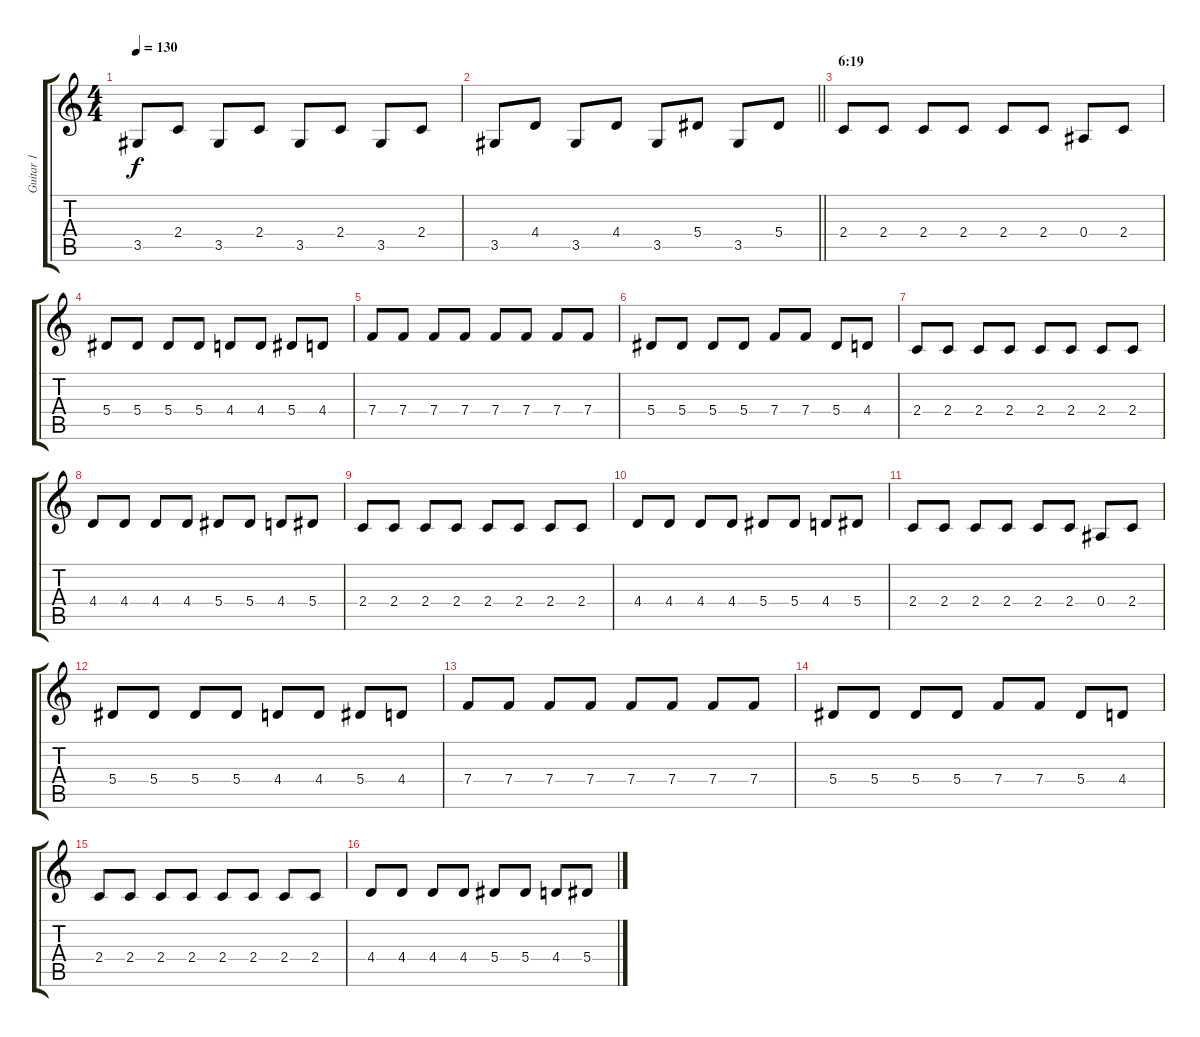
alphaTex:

\track ("Guitar 1" "Guitar 1") {instrument distortionguitar}
\staff {score tabs}
\tuning (C4 G3 Eb3 Bb2 F2 C2) {hide}
\ts (4 4)
\tempo 130
\clef g2
\ks c
3.5.8{dy f} 2.4.8 3.5.8 2.4.8 3.5.8 2.4.8 3.5.8 2.4.8 |
\barLineRight lightlight
3.5.8 4.4.8 3.5.8 4.4.8 3.5.8 5.4.8 3.5.8 5.4.8 |
\section ("" "6:19")
2.4.8{instrument overdrivenguitar} 2.4.8 2.4.8 2.4.8 2.4.8 2.4.8 0.4.8 2.4.8 |
5.4.8 5.4.8 5.4.8 5.4.8 4.4.8 4.4.8 5.4.8 4.4.8 |
7.4.8 7.4.8 7.4.8 7.4.8 7.4.8 7.4.8 7.4.8 7.4.8 |
5.4.8 5.4.8 5.4.8 5.4.8 7.4.8 7.4.8 5.4.8 4.4.8 |
2.4.8 2.4.8 2.4.8 2.4.8 2.4.8 2.4.8 2.4.8 2.4.8 |
4.4.8 4.4.8 4.4.8 4.4.8 5.4.8 5.4.8 4.4.8 5.4.8 |
2.4.8 2.4.8 2.4.8 2.4.8 2.4.8 2.4.8 2.4.8 2.4.8 |
4.4.8 4.4.8 4.4.8 4.4.8 5.4.8 5.4.8 4.4.8 5.4.8 |
2.4.8 2.4.8 2.4.8 2.4.8 2.4.8 2.4.8 0.4.8 2.4.8 |
5.4.8 5.4.8 5.4.8 5.4.8 4.4.8 4.4.8 5.4.8 4.4.8 |
7.4.8 7.4.8 7.4.8 7.4.8 7.4.8 7.4.8 7.4.8 7.4.8 |
5.4.8 5.4.8 5.4.8 5.4.8 7.4.8 7.4.8 5.4.8 4.4.8 |
2.4.8 2.4.8 2.4.8 2.4.8 2.4.8 2.4.8 2.4.8 2.4.8 |
4.4.8 4.4.8 4.4.8 4.4.8 5.4.8 5.4.8 4.4.8 5.4.8
